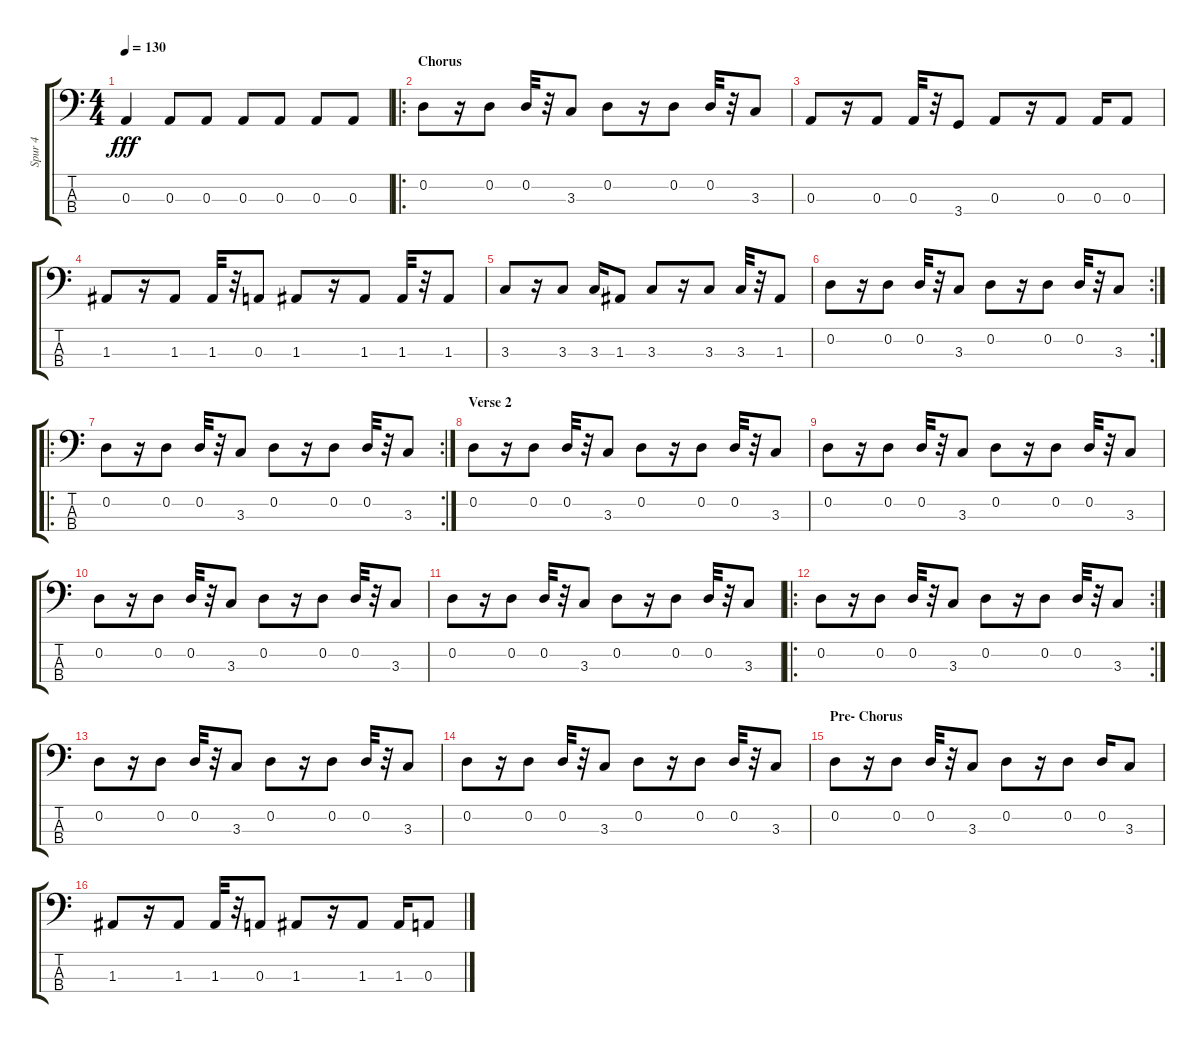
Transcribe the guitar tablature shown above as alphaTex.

\track ("Spur 4" "Spur 4") {instrument electricbassfinger}
\staff {score tabs}
\tuning (G2 D2 A1 E1) {hide}
\ts (4 4)
\tempo 130
\clef f4
\ks c
0.3.4{dy fff} 0.3.8 0.3.8 0.3.8 0.3.8 0.3.8 0.3.8 |
\ro
\section ("" "Chorus")
0.2.8 r.16 0.2.8 0.2.32 r.32 3.3.8 0.2.8 r.16 0.2.8 0.2.32 r.32 3.3.8 |
0.3.8 r.16 0.3.8 0.3.32 r.32 3.4.8 0.3.8 r.16 0.3.8 0.3.16 0.3.8 |
1.3.8 r.16 1.3.8 1.3.32 r.32 0.3.8 1.3.8 r.16 1.3.8 1.3.32 r.32 1.3.8 |
3.3.8 r.16 3.3.8 3.3.16 1.3.8 3.3.8 r.16 3.3.8 3.3.32 r.32 1.3.8 |
\rc 2
\section ("" "")
0.2.8 r.16 0.2.8 0.2.32 r.32 3.3.8 0.2.8 r.16 0.2.8 0.2.32 r.32 3.3.8 |
\ro
\rc 2
0.2.8 r.16 0.2.8 0.2.32 r.32 3.3.8 0.2.8 r.16 0.2.8 0.2.32 r.32 3.3.8 |
\section ("" "Verse 2")
0.2.8 r.16 0.2.8 0.2.32 r.32 3.3.8 0.2.8 r.16 0.2.8 0.2.32 r.32 3.3.8 |
0.2.8 r.16 0.2.8 0.2.32 r.32 3.3.8 0.2.8 r.16 0.2.8 0.2.32 r.32 3.3.8 |
0.2.8 r.16 0.2.8 0.2.32 r.32 3.3.8 0.2.8 r.16 0.2.8 0.2.32 r.32 3.3.8 |
0.2.8 r.16 0.2.8 0.2.32 r.32 3.3.8 0.2.8 r.16 0.2.8 0.2.32 r.32 3.3.8 |
\ro
\rc 2
0.2.8 r.16 0.2.8 0.2.32 r.32 3.3.8 0.2.8 r.16 0.2.8 0.2.32 r.32 3.3.8 |
0.2.8 r.16 0.2.8 0.2.32 r.32 3.3.8 0.2.8 r.16 0.2.8 0.2.32 r.32 3.3.8 |
0.2.8 r.16 0.2.8 0.2.32 r.32 3.3.8 0.2.8 r.16 0.2.8 0.2.32 r.32 3.3.8 |
\section ("" "Pre- Chorus")
0.2.8 r.16 0.2.8 0.2.32 r.32 3.3.8 0.2.8 r.16 0.2.8 0.2.16 3.3.8 |
1.3.8 r.16 1.3.8 1.3.32 r.32 0.3.8 1.3.8 r.16 1.3.8 1.3.16 0.3.8
